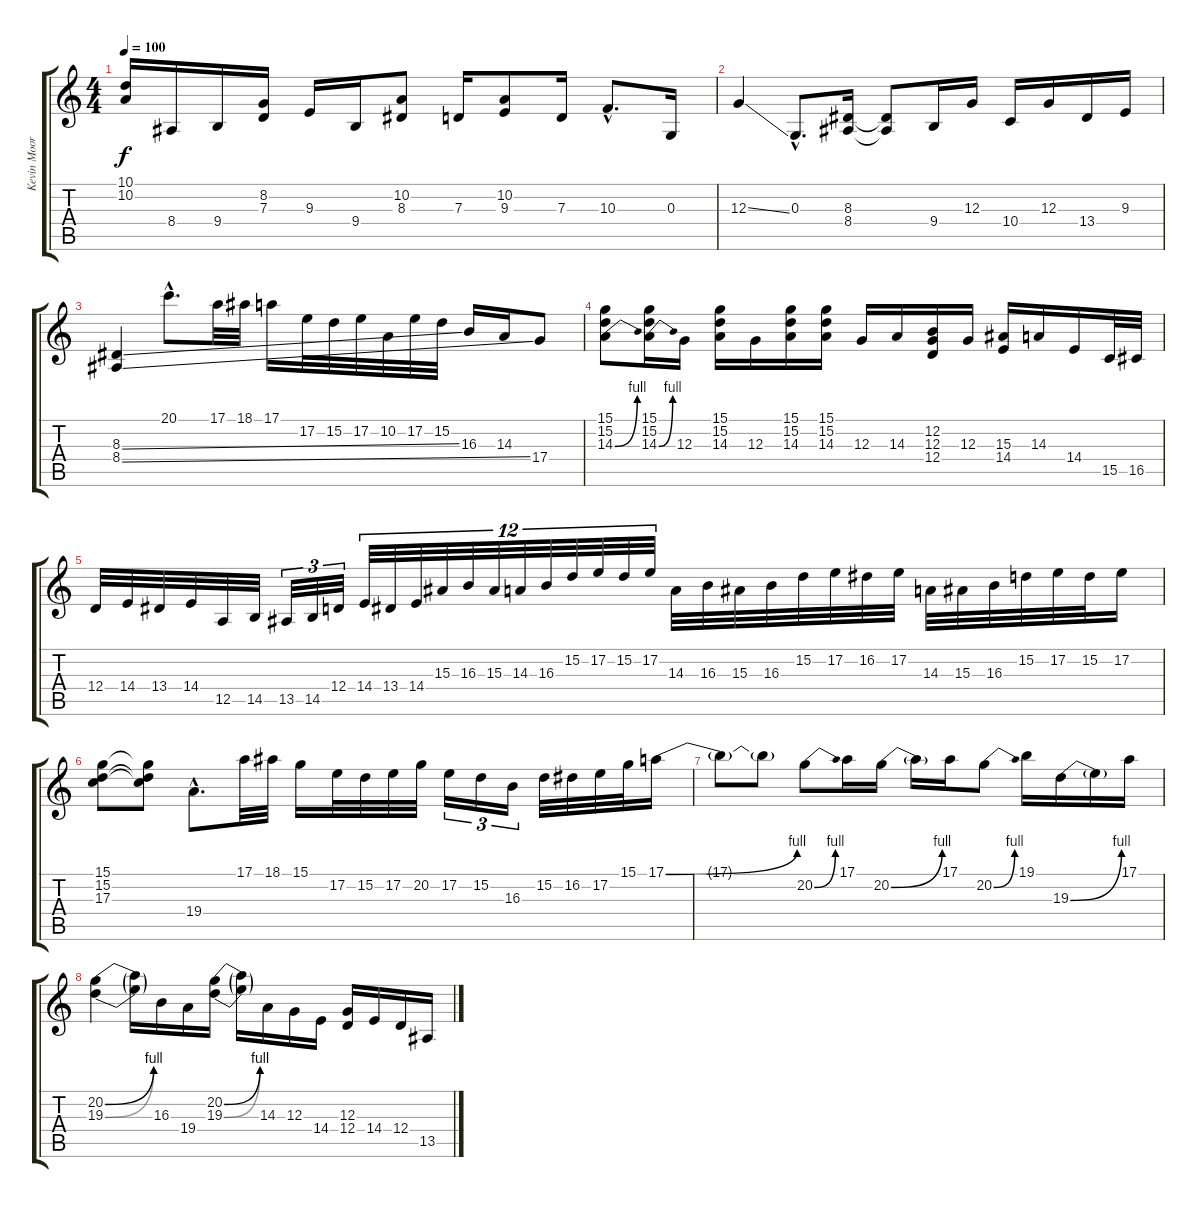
\track ("Kevin Moore - Keyboards" "Kevin Moor") {instrument lead8bassandlead}
\staff {score tabs}
\tuning (E4 B3 G3 D3 A2 E2) {hide}
\ts (4 4)
\tempo 100
\clef g2
\ks c
(10.1 10.2).16{dy f} 8.4.16 9.4.16 (8.2 7.3).16 9.3.16 9.4.16 (10.2 8.3).8 7.3.16 (10.2 9.3).8 7.3.16 10.3{hac}.8{d} 0.3.16 |
12.3{ss}.4 0.3{hac}.8{d} (8.3 8.4).16 (8.3{t} 8.4{t}).8 9.4.16 12.3.16 10.4.16 12.3.16 13.4.16 9.3.16 |
(8.3{ss} 8.4{ss}).4 20.1{hac}.8{d} 17.1.32 18.1.32 17.1.16 17.2.32 15.2.32 17.2.32 10.2.32 17.2.32 15.2.32 16.3.16 14.3.16 17.4.8 |
(15.1 15.2 14.3{be (bend 0 0 60 4)}).8 (15.1 15.2 14.3{be (bend 0 0 60 4)}).16 12.3.16 (15.1 15.2 14.3).16 12.3.16 (15.1 15.2 14.3).16 (15.1 15.2 14.3).16 12.3.16 14.3.16 (12.2 12.3 12.4).16 12.3.16 (15.3 14.4).16 14.3.16 14.4.16 15.5.32 16.5.32 |
12.4.32 14.4.32 13.4.32 14.4.32 12.5.32 14.5.32 13.5.32{tu (3 2)} 14.5.32{tu (3 2)} 12.4.32{tu (3 2)} 14.4.32{tu (12 8)} 13.4.32{tu (12 8)} 14.4.32{tu (12 8)} 15.3.32{tu (12 8)} 16.3.32{tu (12 8)} 15.3.32{tu (12 8)} 14.3.32{tu (12 8)} 16.3.32{tu (12 8)} 15.2.32{tu (12 8)} 17.2.32{tu (12 8)} 15.2.32{tu (12 8)} 17.2.32{tu (12 8)} 14.3.32 16.3.32 15.3.32 16.3.32 15.2.32 17.2.32 16.2.32 17.2.32 14.3.32 15.3.32 16.3.32 15.2.32 17.2.32 15.2.32 17.2.16 |
(15.1 15.2 17.3).8 (15.1{t} 15.2{t} 17.3{t}).8 19.4{hac}.8{d} 17.1.32 18.1.32 15.1.16 17.2.32 15.2.32 17.2.32 20.2.32 17.2.16{tu (3 2)} 15.2.16{tu (3 2)} 16.3.16{tu (3 2)} 15.2.32 16.2.32 17.2.32 15.1.32 17.1{be (bend 0 0 60 4)}.16 |
17.1{t}.8 17.1{t}.8 20.2{be (bend 0 0 60 4)}.8 17.1.16 20.2{be (bend 0 0 60 4)}.16 20.2{t}.16 17.1.16 20.2{be (bend 0 0 60 4)}.8 19.1.16 19.3{be (bend 0 0 60 4)}.16 19.3{t}.16 17.1.16 |
(20.2{be (bend 0 0 60 4)} 19.3{be (bend 0 0 60 4)}).4 (20.2{t} 19.3{t}).16 16.3.16 19.4.16 (20.2{be (bend 0 0 60 4)} 19.3{be (bend 0 0 60 4)}).16 (20.2{t} 19.3{t}).16 14.3.16 12.3.16 14.4.16 (12.3 12.4).16 14.4.16 12.4.16 13.5.16
